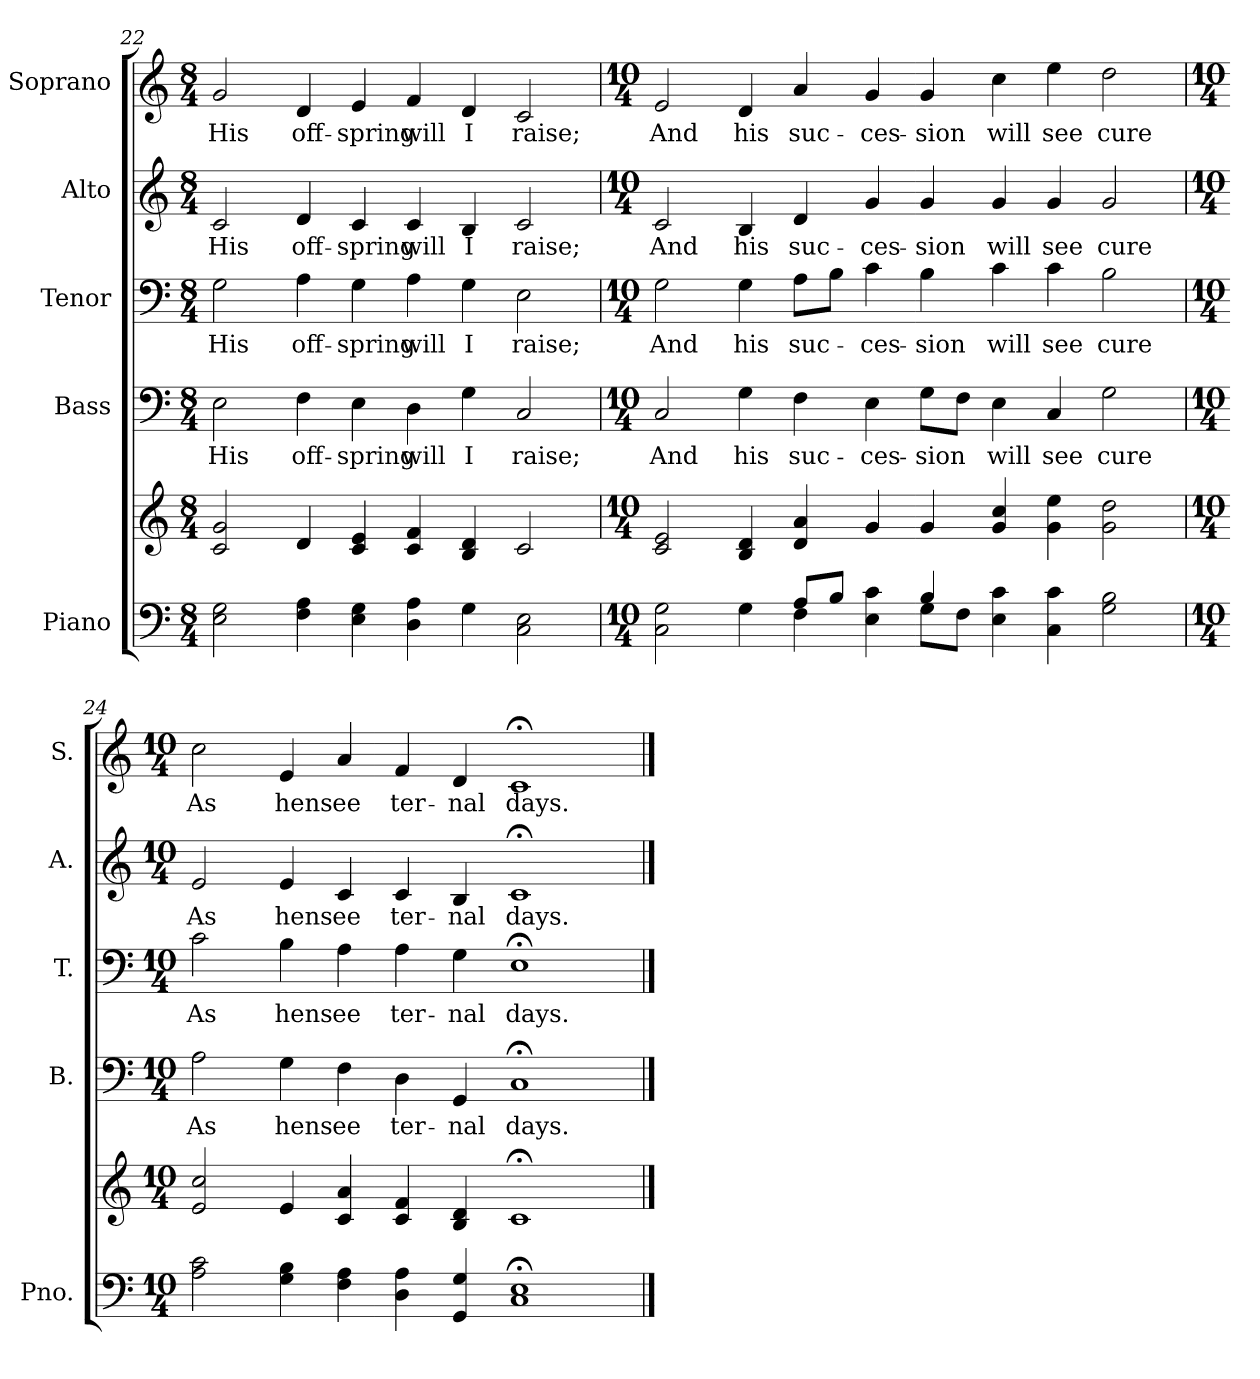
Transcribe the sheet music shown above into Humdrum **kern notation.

**kern	**kern	**kern	**text	**kern	**text	**kern	**text	**kern	**text
*part5	*part5	*part4	*part4	*part3	*part3	*part2	*part2	*part1	*part1
*staff6	*staff5	*staff4	*staff4	*staff3	*staff3	*staff2	*staff2	*staff1	*staff1
*I"Piano	*	*I"Bass	*	*I"Tenor	*	*I"Alto	*	*I"Soprano	*
*I'Pno.	*	*I'B.	*	*I'T.	*	*I'A.	*	*I'S.	*
*clefF4	*clefG2	*clefF4	*	*clefF4	*	*clefG2	*	*clefG2	*
*k[]	*k[]	*k[]	*	*k[]	*	*k[]	*	*k[]	*
*C:	*C:	*C:	*	*C:	*	*C:	*	*C:	*
*M8/4	*M8/4	*M8/4	*	*M8/4	*	*M8/4	*	*M8/4	*
=22	=22	=22	=22	=22	=22	=22	=22	=22	=22
!	!	!	!LO:LY:b:color=#000000	!	!	!	!	!	!
!	!	!	!	!	!LO:LY:b:color=#000000	!	!	!	!
!	!	!	!	!	!	!	!LO:LY:b:color=#000000	!	!
!	!	!	!	!	!	!	!	!	!LO:LY:b:color=#000000
2Ei\ 2Gi	2ci/ 2gi	2Ei\	His	2Gi\	His	2ci/	His	2gi/	His
!	!	!	!LO:LY:b:color=#000000	!	!	!	!	!	!
!	!	!	!	!	!LO:LY:b:color=#000000	!	!	!	!
!	!	!	!	!	!	!	!LO:LY:b:color=#000000	!	!
!	!	!	!	!	!	!	!	!	!LO:LY:b:color=#000000
4Fi\ 4Ai	4di/	4Fi\	off-	4Ai\	off-	4di/	off-	4di/	off-
!	!	!	!LO:LY:b:color=#000000	!	!	!	!	!	!
!	!	!	!	!	!LO:LY:b:color=#000000	!	!	!	!
!	!	!	!	!	!	!	!LO:LY:b:color=#000000	!	!
!	!	!	!	!	!	!	!	!	!LO:LY:b:color=#000000
4Ei\ 4Gi	4ci/ 4ei	4Ei\	-spring	4Gi\	-spring	4ci/	-spring	4ei/	-spring
!	!	!	!LO:LY:b:color=#000000	!	!	!	!	!	!
!	!	!	!	!	!LO:LY:b:color=#000000	!	!	!	!
!	!	!	!	!	!	!	!LO:LY:b:color=#000000	!	!
!	!	!	!	!	!	!	!	!	!LO:LY:b:color=#000000
4Di\ 4Ai	4ci/ 4fi	4Di\	will	4Ai\	will	4ci/	will	4fi/	will
!	!	!	!LO:LY:b:color=#000000	!	!	!	!	!	!
!	!	!	!	!	!LO:LY:b:color=#000000	!	!	!	!
!	!	!	!	!	!	!	!LO:LY:b:color=#000000	!	!
!	!	!	!	!	!	!	!	!	!LO:LY:b:color=#000000
4Gi\	4Bi/ 4di	4Gi\	I	4Gi\	I	4Bi/	I	4di/	I
!	!	!	!LO:LY:b:color=#000000	!	!	!	!	!	!
!	!	!	!	!	!LO:LY:b:color=#000000	!	!	!	!
!	!	!	!	!	!	!	!LO:LY:b:color=#000000	!	!
!	!	!	!	!	!	!	!	!	!LO:LY:b:color=#000000
2Ci\ 2Ei	2ci/	2Ci/	raise;	2Ei\	raise;	2ci/	raise;	2ci/	raise;
!!LO:PB:g=z
=23	=23	=23	=23	=23	=23	=23	=23	=23	=23
*M10/4	*M10/4	*M10/4	*	*M10/4	*	*M10/4	*	*M10/4	*
*^	*	*	*	*	*	*	*	*	*
!	!	!	!	!LO:LY:b:color=#000000	!	!	!	!	!	!
!	!	!	!	!	!	!LO:LY:b:color=#000000	!	!	!	!
!	!	!	!	!	!	!	!	!LO:LY:b:color=#000000	!	!
!	!	!	!	!	!	!	!	!	!	!LO:LY:b:color=#000000
2Ci\ 2Gi	2ryy	2ci/ 2ei	2Ci/	And	2Gi\	And	2ci/	And	2ei/	And
!	!	!	!	!LO:LY:b:color=#000000	!	!	!	!	!	!
!	!	!	!	!	!	!LO:LY:b:color=#000000	!	!	!	!
!	!	!	!	!	!	!	!	!LO:LY:b:color=#000000	!	!
!	!	!	!	!	!	!	!	!	!	!LO:LY:b:color=#000000
4Gi\	4ryy	4Bi/ 4di	4Gi\	his	4Gi\	his	4Bi/	his	4di/	his
!	!	!	!	!LO:LY:b:color=#000000	!	!	!	!	!	!
!	!	!	!	!	!	!LO:LY:b:color=#000000	!	!	!	!
!	!	!	!	!	!	!	!	!LO:LY:b:color=#000000	!	!
!	!	!	!	!	!	!	!	!	!	!LO:LY:b:color=#000000
8Ai/L	4Fi\	4di/ 4ai	4Fi\	suc-	8Ai\L	suc-	4di/	suc-	4ai/	suc-
8Bi/J	.	.	.	.	8Bi\J	.	.	.	.	.
!	!	!	!	!LO:LY:b:color=#000000	!	!	!	!	!	!
!	!	!	!	!	!	!LO:LY:b:color=#000000	!	!	!	!
!	!	!	!	!	!	!	!	!LO:LY:b:color=#000000	!	!
!	!	!	!	!	!	!	!	!	!	!LO:LY:b:color=#000000
4Ei\ 4ci	4ryy	4gi/	4Ei\	-ces-	4ci\	-ces-	4gi/	-ces-	4gi/	-ces-
!	!	!	!	!LO:LY:b:color=#000000	!	!	!	!	!	!
!	!	!	!	!	!	!LO:LY:b:color=#000000	!	!	!	!
!	!	!	!	!	!	!	!	!LO:LY:b:color=#000000	!	!
!	!	!	!	!	!	!	!	!	!	!LO:LY:b:color=#000000
4Bi/	8Gi\L	4gi/	8Gi\L	-sion	4Bi\	-sion	4gi/	-sion	4gi/	-sion
.	8Fi\J	.	8Fi\J	.	.	.	.	.	.	.
!	!	!	!	!LO:LY:b:color=#000000	!	!	!	!	!	!
!	!	!	!	!	!	!LO:LY:b:color=#000000	!	!	!	!
!	!	!	!	!	!	!	!	!LO:LY:b:color=#000000	!	!
!	!	!	!	!	!	!	!	!	!	!LO:LY:b:color=#000000
4Ei\ 4ci	2ryy	4gi/ 4cci	4Ei\	will	4ci\	will	4gi/	will	4cci\	will
!	!	!	!	!LO:LY:b:color=#000000	!	!	!	!	!	!
!	!	!	!	!	!	!LO:LY:b:color=#000000	!	!	!	!
!	!	!	!	!	!	!	!	!LO:LY:b:color=#000000	!	!
!	!	!	!	!	!	!	!	!	!	!LO:LY:b:color=#000000
4Ci\ 4ci	.	4gi\ 4eei	4Ci/	see	4ci\	see	4gi/	see	4eei\	see
!	!	!	!	!LO:LY:b:color=#000000	!	!	!	!	!	!
!	!	!	!	!	!	!LO:LY:b:color=#000000	!	!	!	!
!	!	!	!	!	!	!	!	!LO:LY:b:color=#000000	!	!
!	!	!	!	!	!	!	!	!	!	!LO:LY:b:color=#000000
2Gi\ 2Bi	2ryy	2gi\ 2ddi	2Gi\	cure	2Bi\	cure	2gi/	cure	2ddi\	cure
*v	*v	*	*	*	*	*	*	*	*	*
=24	=24	=24	=24	=24	=24	=24	=24	=24	=24
*M10/4	*M10/4	*M10/4	*	*M10/4	*	*M10/4	*	*M10/4	*
*^	*	*	*	*	*	*	*	*	*
!	!	!	!	!LO:LY:b:color=#000000	!	!	!	!	!	!
*v	*v	*	*	*	*	*	*	*	*	*
*^	*	*	*	*	*	*	*	*	*
!	!	!	!	!	!	!LO:LY:b:color=#000000	!	!	!	!
*v	*v	*	*	*	*	*	*	*	*	*
*^	*	*	*	*	*	*	*	*	*
!	!	!	!	!	!	!	!	!LO:LY:b:color=#000000	!	!
*v	*v	*	*	*	*	*	*	*	*	*
*^	*	*	*	*	*	*	*	*	*
!	!	!	!	!	!	!	!	!	!	!LO:LY:b:color=#000000
*v	*v	*	*	*	*	*	*	*	*	*
2Ai\ 2ci	2ei/ 2cci	2Ai\	As	2ci\	As	2ei/	As	2cci\	As
!	!	!	!LO:LY:b:color=#000000	!	!	!	!	!	!
!	!	!	!	!	!LO:LY:b:color=#000000	!	!	!	!
!	!	!	!	!	!	!	!LO:LY:b:color=#000000	!	!
!	!	!	!	!	!	!	!	!	!LO:LY:b:color=#000000
4Gi\ 4Bi	4ei/	4Gi\	hens	4Bi\	hens	4ei/	hens	4ei/	hens
!	!	!	!LO:LY:b:color=#000000	!	!	!	!	!	!
!	!	!	!	!	!LO:LY:b:color=#000000	!	!	!	!
!	!	!	!	!	!	!	!LO:LY:b:color=#000000	!	!
!	!	!	!	!	!	!	!	!	!LO:LY:b:color=#000000
4Fi\ 4Ai	4ci/ 4ai	4Fi\	ee	4Ai\	ee	4ci/	ee	4ai/	ee
!	!	!	!LO:LY:b:color=#000000	!	!	!	!	!	!
!	!	!	!	!	!LO:LY:b:color=#000000	!	!	!	!
!	!	!	!	!	!	!	!LO:LY:b:color=#000000	!	!
!	!	!	!	!	!	!	!	!	!LO:LY:b:color=#000000
4Di\ 4Ai	4ci/ 4fi	4Di\	ter-	4Ai\	ter-	4ci/	ter-	4fi/	ter-
!	!	!	!LO:LY:b:color=#000000	!	!	!	!	!	!
!	!	!	!	!	!LO:LY:b:color=#000000	!	!	!	!
!	!	!	!	!	!	!	!LO:LY:b:color=#000000	!	!
!	!	!	!	!	!	!	!	!	!LO:LY:b:color=#000000
4GGi/ 4Gi	4Bi/ 4di	4GGi/	-nal	4Gi\	-nal	4Bi/	-nal	4di/	-nal
!	!	!	!LO:LY:b:color=#000000	!	!	!	!	!	!
!	!	!	!	!	!LO:LY:b:color=#000000	!	!	!	!
!	!	!	!	!	!	!	!LO:LY:b:color=#000000	!	!
!	!	!	!	!	!	!	!	!	!LO:LY:b:color=#000000
1Ci; 1Ei;	1c;i	1C;i	days.	1E;i	days.	1c;i	days.	1c;i	days.
==	==	==	==	==	==	==	==	==	==
*-	*-	*-	*-	*-	*-	*-	*-	*-	*-
